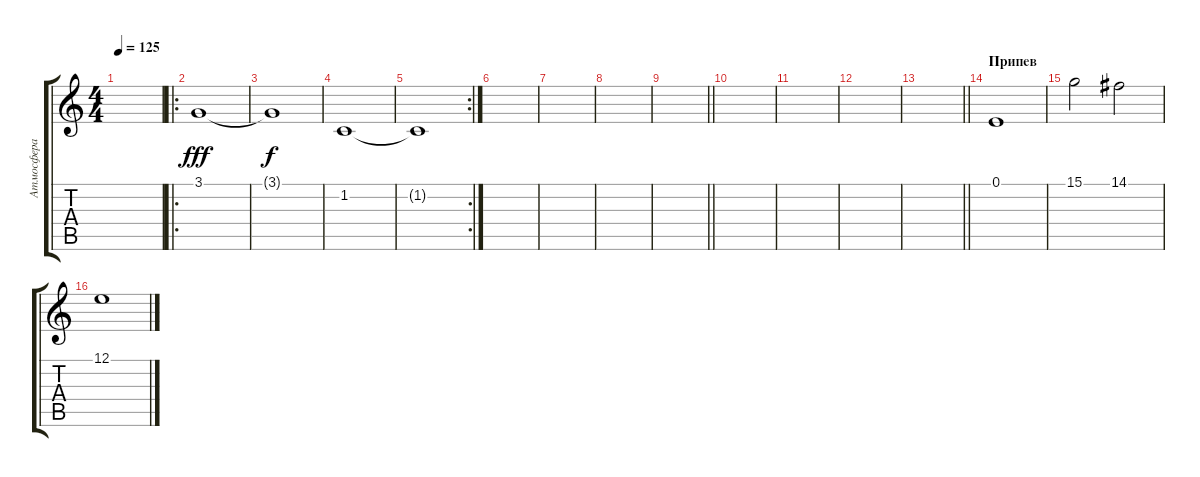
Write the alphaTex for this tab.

\track ("Атмосфера" "Атмосфера") {instrument stringensemble1}
\staff {score tabs}
\tuning (E4 B3 G3 D3 A2 E2) {hide}
\ts (4 4)
\tempo 125
\clef g2
\ks c
|
\ro
3.1.1{dy fff} |
3.1{t}.1{dy f} |
1.2.1 |
\rc 2
1.2{t}.1 |
|
|
|
\barLineRight lightlight
|
|
|
|
\barLineRight lightlight
|
\section ("" "Припев")
0.1.1 |
15.1.2 14.1.2 |
12.1.1
